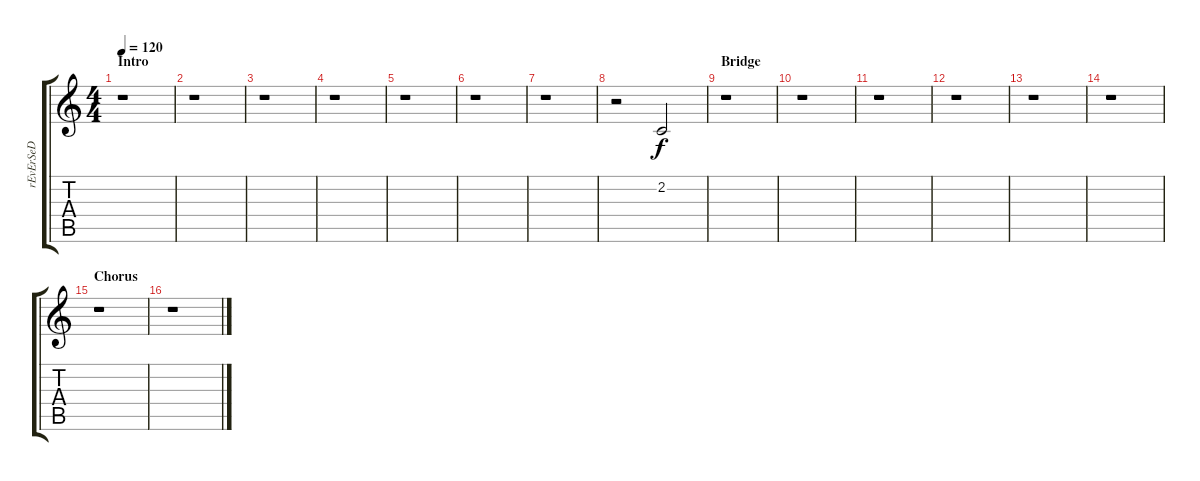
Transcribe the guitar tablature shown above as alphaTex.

\track ("rEvErSeD" "rEvErSeD") {instrument reversecymbal}
\staff {score tabs}
\tuning (Eb4 Bb3 Gb3 Db3 Ab2 Db2) {hide}
\ts (4 4)
\section ("" "Intro")
\tempo 120
\clef g2
\ks c
r.1{dy f instrument reversecymbal} |
r.1 |
r.1 |
r.1 |
r.1 |
r.1 |
r.1 |
r.2 2.2.2 |
\section ("" "Bridge")
r.1 |
r.1 |
r.1 |
r.1 |
r.1 |
r.1 |
\section ("" "Chorus")
r.1 |
r.1
